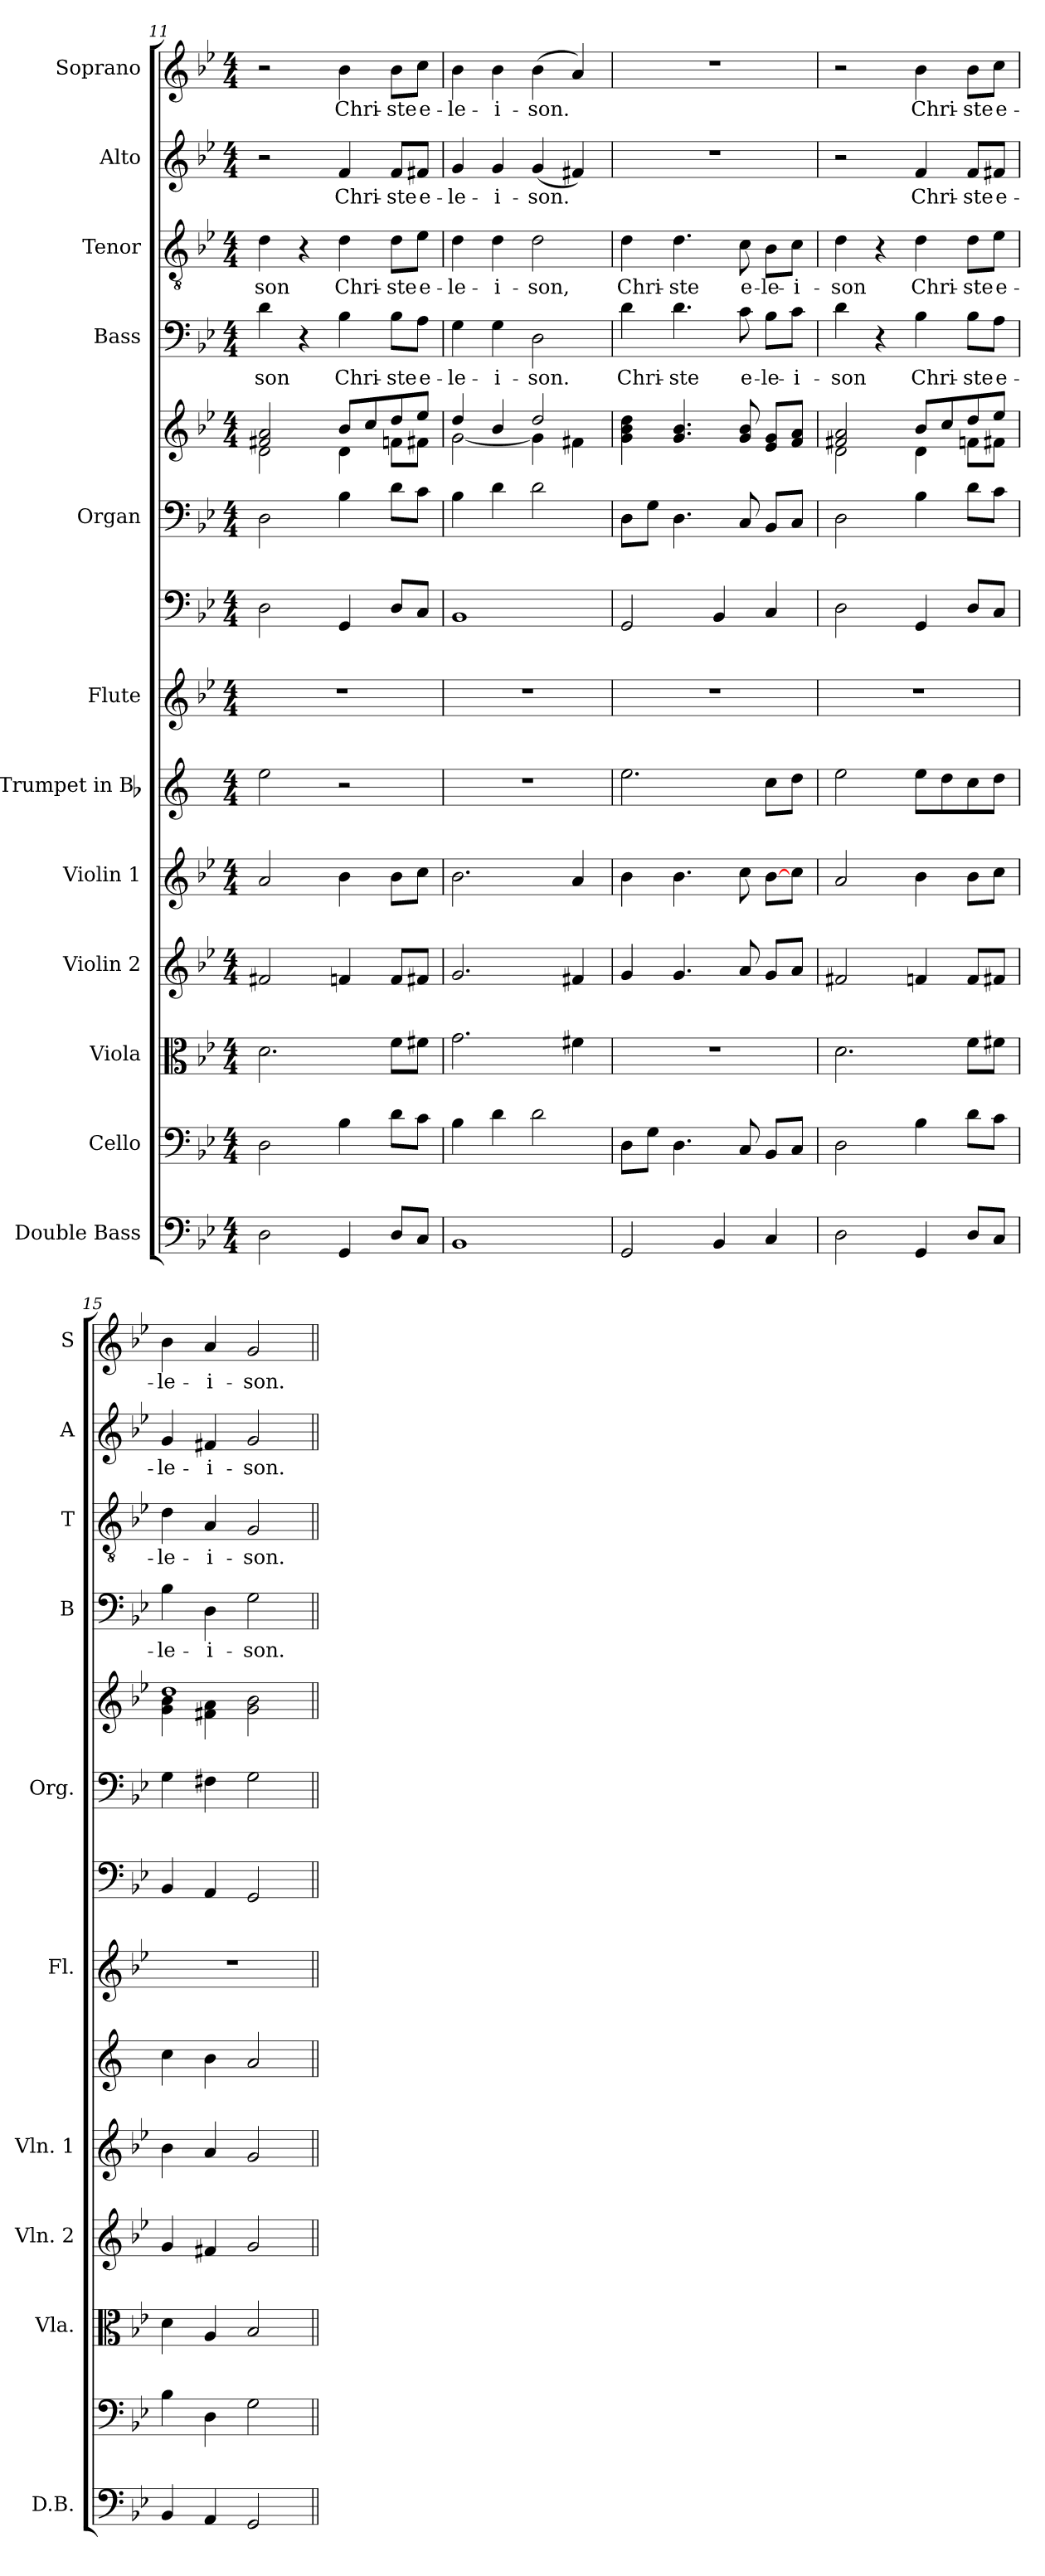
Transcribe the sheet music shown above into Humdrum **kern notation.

**kern	**kern	**kern	**kern	**kern	**kern	**kern	**kern	**kern	**kern	**kern	**text	**kern	**text	**kern	**text	**kern	**text
*part13	*part12	*part11	*part10	*part9	*part8	*part7	*part6	*part5	*part5	*part4	*part4	*part3	*part3	*part2	*part2	*part1	*part1
*staff14	*staff13	*staff12	*staff11	*staff10	*staff9	*staff8	*staff7	*staff6	*staff5	*staff4	*staff4	*staff3	*staff3	*staff2	*staff2	*staff1	*staff1
*I"Double Bass	*I"Cello	*I"Viola	*I"Violin 2	*I"Violin 1	*I"Trumpet in Bb	*I"Flute	*	*I"Organ	*	*I"Bass	*	*I"Tenor	*	*I"Alto	*	*I"Soprano	*
*I'D.B.	*	*I'Vla.	*I'Vln. 2	*I'Vln. 1	*	*I'Fl.	*	*I'Org.	*	*I'B	*	*I'T	*	*I'A	*	*I'S	*
*clefF4	*clefF4	*clefC3	*clefG2	*clefG2	*clefG2	*clefG2	*clefF4	*clefF4	*clefG2	*clefF4	*	*clefGv2	*	*clefG2	*	*clefG2	*
*ITrd7c12	*	*	*	*	*ITrd1c2	*	*	*	*	*	*	*	*	*	*	*	*
*k[b-e-]	*k[b-e-]	*k[b-e-]	*k[b-e-]	*k[b-e-]	*k[b-e-]	*k[b-e-]	*k[b-e-]	*k[b-e-]	*k[b-e-]	*k[b-e-]	*	*k[b-e-]	*	*k[b-e-]	*	*k[b-e-]	*
*g:	*g:	*g:	*g:	*g:	*g:	*g:	*g:	*g:	*g:	*g:	*	*g:	*	*g:	*	*g:	*
*M4/4	*M4/4	*M4/4	*M4/4	*M4/4	*M4/4	*M4/4	*M4/4	*M4/4	*M4/4	*M4/4	*	*M4/4	*	*M4/4	*	*M4/4	*
=11	=11	=11	=11	=11	=11	=11	=11	=11	=11	=11	=11	=11	=11	=11	=11	=11	=11
*	*	*	*	*	*	*	*	*	*^	*	*	*	*	*	*	*	*
!	!	!	!	!	!	!	!	!	!	!	!	!LO:LY:b	!	!LO:LY:b	!	!	!	!
2DD\	2D\	2.d\	2f#X/	2a/	2dd\	1r	2D\	2D\	2f#X/ 2a/	2d\	4d\	-son	4d\	-son	2r	.	2r	.
.	.	.	.	.	.	.	.	.	.	.	4r	.	4r	.	.	.	.	.
!	!	!	!	!	!	!	!	!	!	!	!	!LO:LY:b	!	!LO:LY:b	!	!LO:LY:b	!	!LO:LY:b
4GGG/	4B-\	.	4fn/	4b-\	2r	.	4GG/	4B-\	8b-/L	4d\	4B-\	Chri-	4d\	Chri-	4f/	Chri-	4b-\	Chri-
.	.	.	.	.	.	.	.	.	8cc/	.	.	.	.	.	.	.	.	.
!	!	!	!	!	!	!	!	!	!	!	!	!LO:LY:b	!	!LO:LY:b	!	!LO:LY:b	!	!LO:LY:b
8DD/L	8d\L	8f\L	8f/L	8b-\L	.	.	8D/L	8d\L	8dd/	8fn\L	8B-\L	-ste	8d\L	-ste	8f/L	-ste	8b-\L	-ste
!	!	!	!	!	!	!	!	!	!	!	!	!LO:LY:b	!	!LO:LY:b	!	!LO:LY:b	!	!LO:LY:b
8CC/J	8c\J	8f#X\J	8f#X/J	8cc\J	.	.	8C/J	8c\J	8ee-/J	8f#X\J	8A\J	e-	8e-\J	e-	8f#X/J	e-	8cc\J	e-
=12	=12	=12	=12	=12	=12	=12	=12	=12	=12	=12	=12	=12	=12	=12	=12	=12	=12	=12
!	!	!	!	!	!	!	!	!	!	!	!	!LO:LY:b	!	!LO:LY:b	!	!LO:LY:b	!	!LO:LY:b
1BBB-	4B-\	2.g\	2.g/	2.b-\	1r	1r	1BB-	4B-\	4dd/	[<2g\	4G\	-le-	4d\	-le-	4g/	-le-	4b-\	-le-
!	!	!	!	!	!	!	!	!	!	!	!	!LO:LY:b	!	!LO:LY:b	!	!LO:LY:b	!	!LO:LY:b
.	4d\	.	.	.	.	.	.	4d\	4b-/	.	4G\	-i-	4d\	-i-	4g/	-i-	4b-\	-i-
!	!	!	!	!	!	!	!	!	!	!	!	!LO:LY:b	!	!LO:LY:b	!	!LO:LY:b	!	!LO:LY:b
.	2d\	.	.	.	.	.	.	2d\	2dd/	4g\]	2D\	-son.	2d\	-son,	(<4g/	-son.	(>4b-\	-son.
.	.	4f#X\	4f#X/	4a/	.	.	.	.	.	4f#X\	.	.	.	.	4f#X/)	.	4a/)	.
!!LO:PB:g=z
=13	=13	=13	=13	=13	=13	=13	=13	=13	=13	=13	=13	=13	=13	=13	=13	=13	=13	=13
!	!	!	!	!	!	!	!	!	!	!	!	!LO:LY:b	!	!LO:LY:b	!	!	!	!
*	*	*	*	*	*	*	*	*	*v	*v	*	*	*	*	*	*	*	*
2GGG/	8D\L	1r	4g/	4b-\	2.dd\	1r	2GG/	8D\L	4g\ 4b-\ 4dd\	4d\	Chri-	4d\	Chri-	1r	.	1r	.
.	8G\J	.	.	.	.	.	.	8G\J	.	.	.	.	.	.	.	.	.
!	!	!	!	!	!	!	!	!	!	!	!LO:LY:b	!	!LO:LY:b	!	!	!	!
.	4.D\	.	4.g/	4.b-\	.	.	.	4.D\	4.g/ 4.b-/	4.d\	-ste	4.d\	-ste	.	.	.	.
4BBB-/	.	.	.	.	.	.	4BB-/	.	.	.	.	.	.	.	.	.	.
!	!	!	!	!	!	!	!	!	!	!	!LO:LY:b	!	!LO:LY:b	!	!	!	!
.	8C/	.	8a/	8cc\	.	.	.	8C/	8g/ 8b-/	8c\	e-	8c\	e-	.	.	.	.
!	!	!	!	!	!	!	!	!	!	!	!LO:LY:b	!	!LO:LY:b	!	!	!	!
4CC/	8BB-/L	.	8g/L	[8b-\L	8b-\L	.	4C/	8BB-/L	8e-/ 8g/L	8B-\L	-le-	8B-\L	-le-	.	.	.	.
!	!	!	!	!	!	!	!	!	!	!	!LO:LY:b	!	!LO:LY:b	!	!	!	!
.	8C/J	.	8a/J	8cc\J	8cc\J	.	.	8C/J	8f/ 8a/J	8c\J	-i-	8c\J	-i-	.	.	.	.
=14	=14	=14	=14	=14	=14	=14	=14	=14	=14	=14	=14	=14	=14	=14	=14	=14	=14
*	*	*	*	*	*	*	*	*	*^	*	*	*	*	*	*	*	*
!	!	!	!	!	!	!	!	!	!	!	!	!LO:LY:b	!	!LO:LY:b	!	!	!	!
2DD\	2D\	2.d\	2f#X/	2a/	2dd\	1r	2D\	2D\	2f#X/ 2a/	2d\	4d\	-son	4d\	-son	2r	.	2r	.
.	.	.	.	.	.	.	.	.	.	.	4r	.	4r	.	.	.	.	.
!	!	!	!	!	!	!	!	!	!	!	!	!LO:LY:b	!	!LO:LY:b	!	!LO:LY:b	!	!LO:LY:b
4GGG/	4B-\	.	4fn/	4b-\	8dd\L	.	4GG/	4B-\	8b-/L	4d\	4B-\	Chri-	4d\	Chri-	4f/	Chri-	4b-\	Chri-
.	.	.	.	.	8cc\	.	.	.	8cc/	.	.	.	.	.	.	.	.	.
!	!	!	!	!	!	!	!	!	!	!	!	!LO:LY:b	!	!LO:LY:b	!	!LO:LY:b	!	!LO:LY:b
8DD/L	8d\L	8f\L	8f/L	8b-\L	8b-\	.	8D/L	8d\L	8dd/	8fn\L	8B-\L	-ste	8d\L	-ste	8f/L	-ste	8b-\L	-ste
!	!	!	!	!	!	!	!	!	!	!	!	!LO:LY:b	!	!LO:LY:b	!	!LO:LY:b	!	!LO:LY:b
8CC/J	8c\J	8f#X\J	8f#X/J	8cc\J	8cc\J	.	8C/J	8c\J	8ee-/J	8f#X\J	8A\J	e-	8e-\J	e-	8f#X/J	e-	8cc\J	e-
=15	=15	=15	=15	=15	=15	=15	=15	=15	=15	=15	=15	=15	=15	=15	=15	=15	=15	=15
!	!	!	!	!	!	!	!	!	!	!	!	!LO:LY:b	!	!LO:LY:b	!	!LO:LY:b	!	!LO:LY:b
4BBB-/	4B-\	4d\	4g/	4b-\	4b-\	1r	4BB-/	4G\	1dd	4g\ 4b-\	4B-\	-le-	4d\	-le-	4g/	-le-	4b-\	-le-
!	!	!	!	!	!	!	!	!	!	!	!	!LO:LY:b	!	!LO:LY:b	!	!LO:LY:b	!	!LO:LY:b
4AAA/	4D\	4A/	4f#X/	4a/	4a\	.	4AA/	4F#X\	.	4f#X\ 4a\	4D\	-i-	4A/	-i-	4f#X/	-i-	4a/	-i-
!	!	!	!	!	!	!	!	!	!	!	!	!LO:LY:b	!	!LO:LY:b	!	!LO:LY:b	!	!LO:LY:b
2GGG/	2G\	2B-/	2g/	2g/	2g/	.	2GG/	2G\	.	2g\ 2b-\	2G\	-son.	2G/	-son.	2g/	-son.	2g/	-son.
*	*	*	*	*	*	*	*	*	*v	*v	*	*	*	*	*	*	*	*
=||	=||	=||	=||	=||	=||	=||	=||	=||	=||	=||	=||	=||	=||	=||	=||	=||	=||
*-	*-	*-	*-	*-	*-	*-	*-	*-	*-	*-	*-	*-	*-	*-	*-	*-	*-
